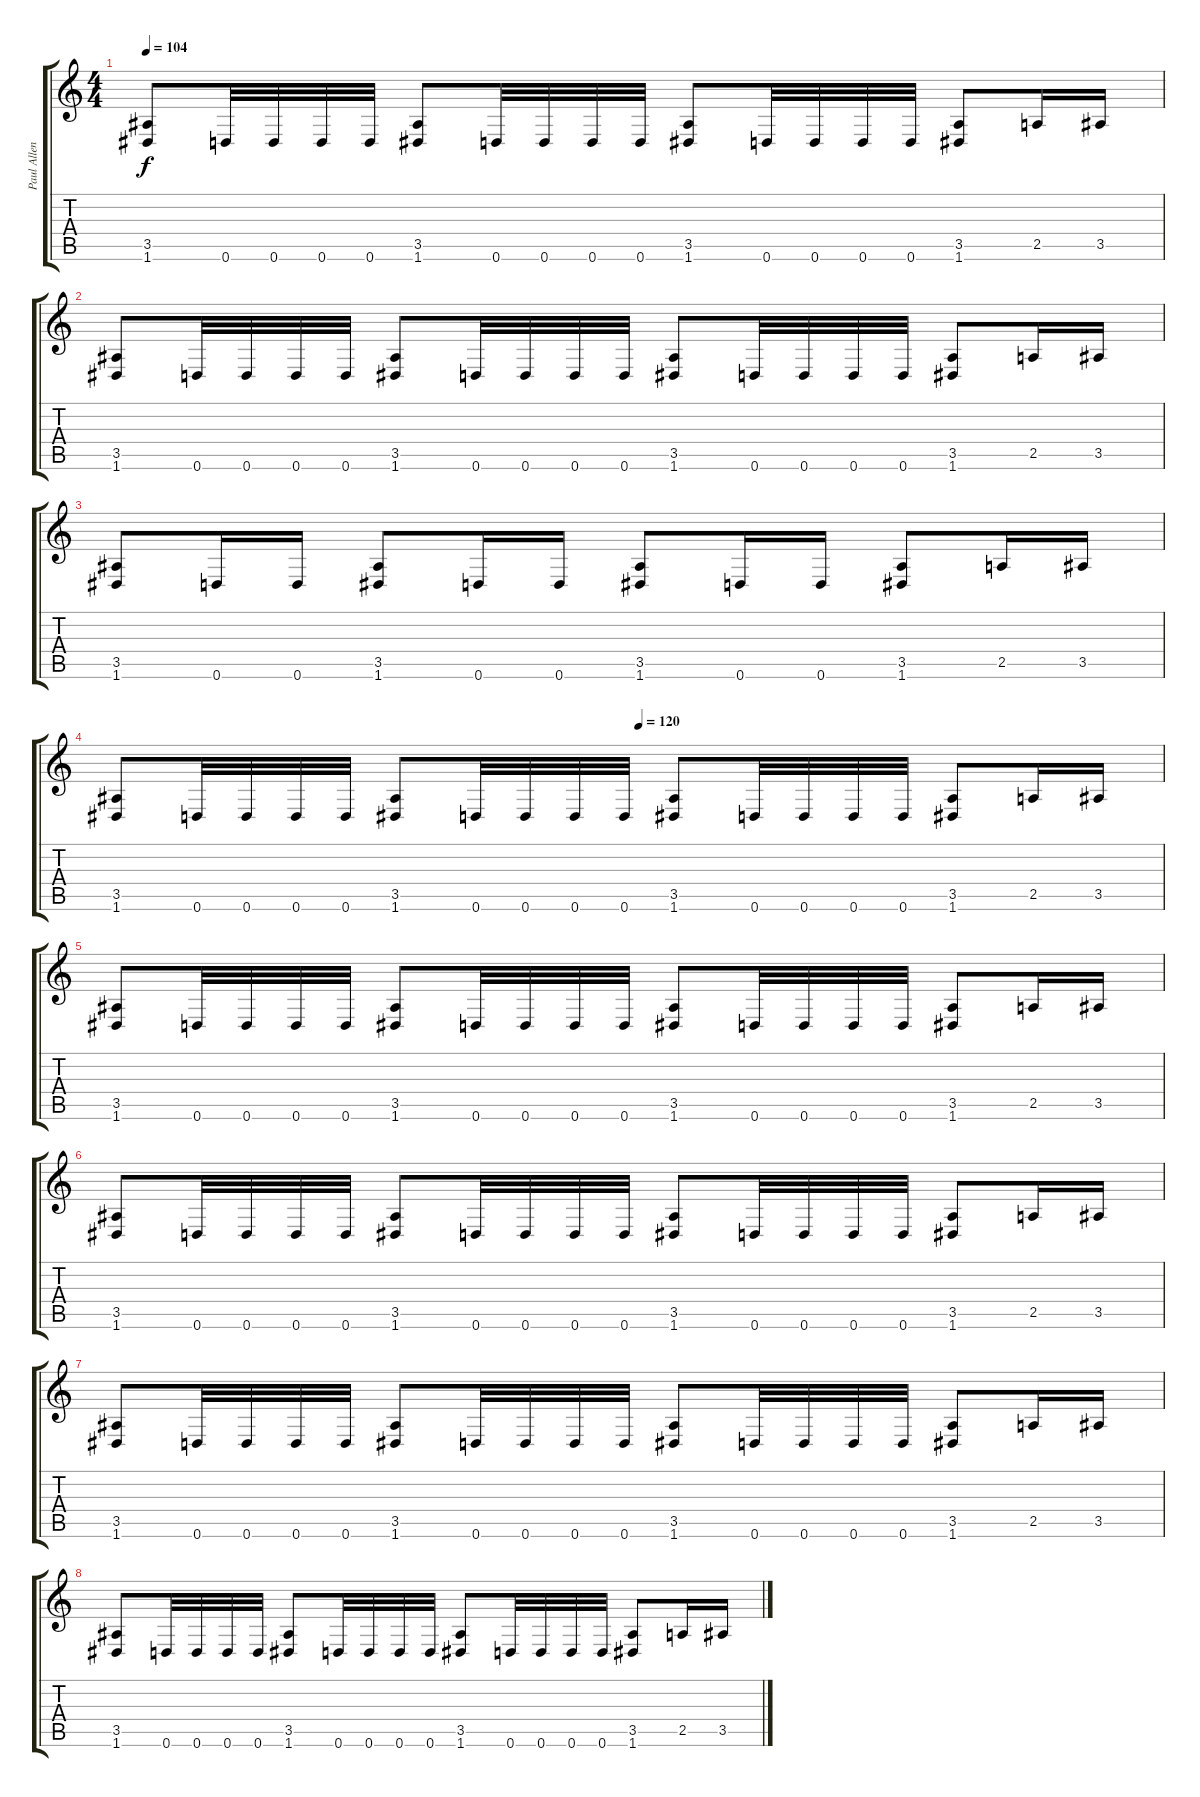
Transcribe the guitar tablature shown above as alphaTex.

\track ("Paul Allender (Guitar)" "Paul Allen") {instrument overdrivenguitar}
\staff {score tabs}
\tuning (D4 A3 F3 C3 G2 D2) {hide}
\ts (4 4)
\tempo 104
\clef g2
\ks c
(3.5 1.6).8{dy f} 0.6.32 0.6.32 0.6.32 0.6.32 (3.5 1.6).8 0.6.32 0.6.32 0.6.32 0.6.32 (3.5 1.6).8 0.6.32 0.6.32 0.6.32 0.6.32 (3.5 1.6).8 2.5.16 3.5.16 |
(3.5 1.6).8 0.6.32 0.6.32 0.6.32 0.6.32 (3.5 1.6).8 0.6.32 0.6.32 0.6.32 0.6.32 (3.5 1.6).8 0.6.32 0.6.32 0.6.32 0.6.32 (3.5 1.6).8 2.5.16 3.5.16 |
(3.5 1.6).8 0.6.16 0.6.16 (3.5 1.6).8 0.6.16 0.6.16 (3.5 1.6).8 0.6.16 0.6.16 (3.5 1.6).8 2.5.16 3.5.16 |
\tempo (120 0.5)
(3.5 1.6).8 0.6.32 0.6.32 0.6.32 0.6.32 (3.5 1.6).8 0.6.32 0.6.32 0.6.32 0.6.32 (3.5 1.6).8 0.6.32 0.6.32 0.6.32 0.6.32 (3.5 1.6).8 2.5.16 3.5.16 |
(3.5 1.6).8 0.6.32 0.6.32 0.6.32 0.6.32 (3.5 1.6).8 0.6.32 0.6.32 0.6.32 0.6.32 (3.5 1.6).8 0.6.32 0.6.32 0.6.32 0.6.32 (3.5 1.6).8 2.5.16 3.5.16 |
(3.5 1.6).8 0.6.32 0.6.32 0.6.32 0.6.32 (3.5 1.6).8 0.6.32 0.6.32 0.6.32 0.6.32 (3.5 1.6).8 0.6.32 0.6.32 0.6.32 0.6.32 (3.5 1.6).8 2.5.16 3.5.16 |
(3.5 1.6).8 0.6.32 0.6.32 0.6.32 0.6.32 (3.5 1.6).8 0.6.32 0.6.32 0.6.32 0.6.32 (3.5 1.6).8 0.6.32 0.6.32 0.6.32 0.6.32 (3.5 1.6).8 2.5.16 3.5.16 |
(3.5 1.6).8 0.6.32 0.6.32 0.6.32 0.6.32 (3.5 1.6).8 0.6.32 0.6.32 0.6.32 0.6.32 (3.5 1.6).8 0.6.32 0.6.32 0.6.32 0.6.32 (3.5 1.6).8 2.5.16 3.5.16
